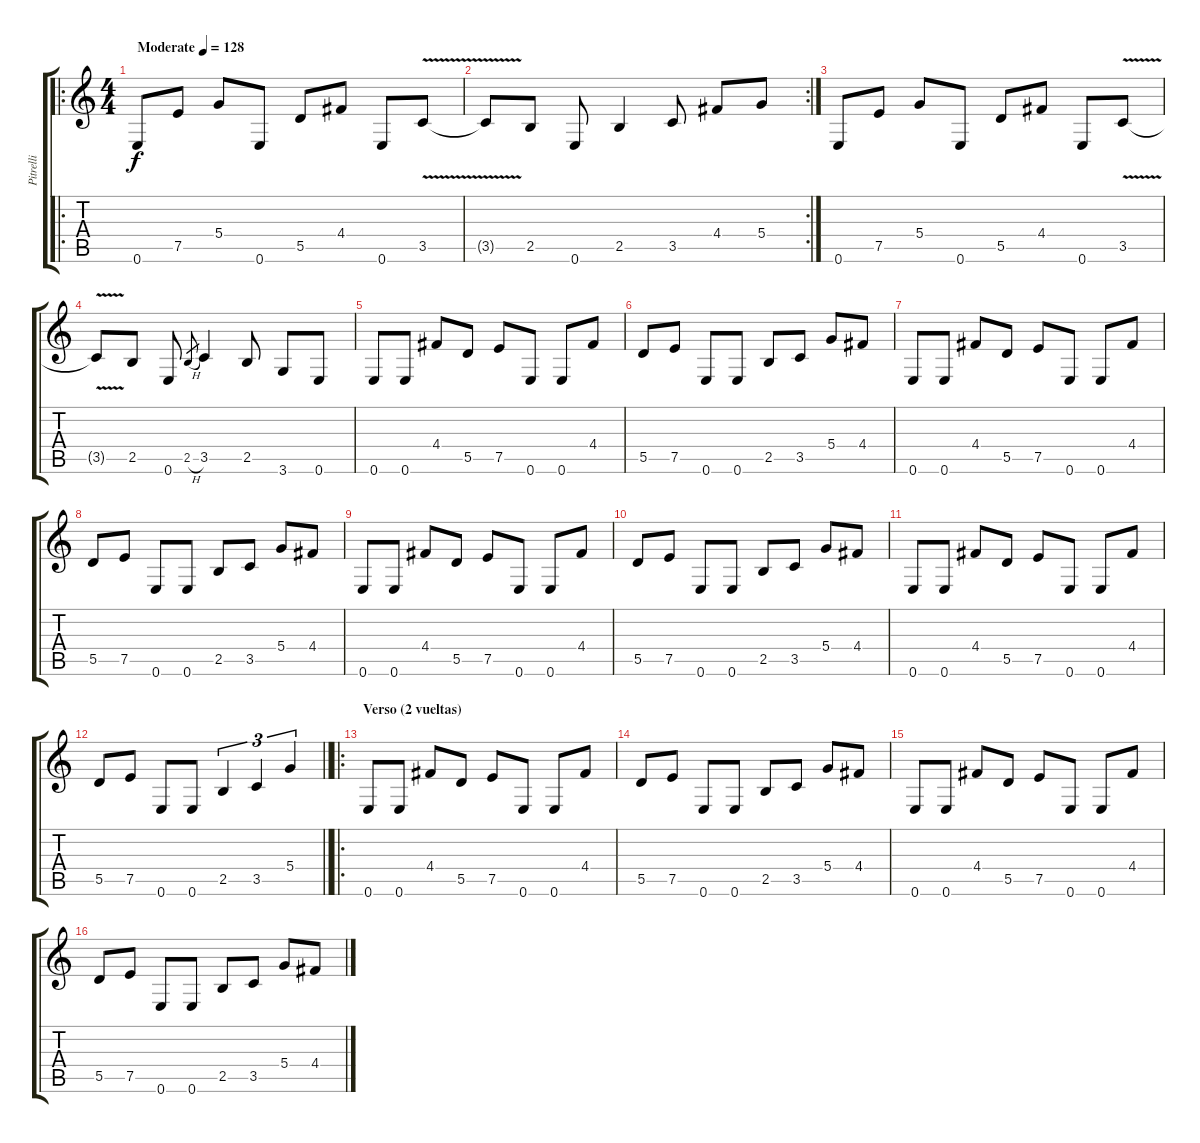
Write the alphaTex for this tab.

\track ("Pitrelli" "Pitrelli") {instrument distortionguitar}
\staff {score tabs}
\tuning (E4 B3 G3 D3 A2 E2) {hide}
\ro
\ts (4 4)
\tempo (128 "Moderate")
\clef g2
\ks c
0.6.8{dy f instrument distortionguitar} 7.5.8 5.4.8 0.6.8 5.5.8 4.4.8 0.6.8 3.5{v}.8 |
\rc 2
3.5{t}.8 2.5.8 0.6.8 2.5.4 3.5.8 4.4.8 5.4.8 |
0.6.8 7.5.8 5.4.8 0.6.8 5.5.8 4.4.8 0.6.8 3.5{v}.8 |
3.5{t}.8 2.5.8 0.6.8 2.5{h}.8{gr} 3.5.4 2.5.8 3.6.8 0.6.8 |
0.6.8 0.6.8 4.4.8 5.5.8 7.5.8 0.6.8 0.6.8 4.4.8 |
5.5.8 7.5.8 0.6.8 0.6.8 2.5.8 3.5.8 5.4.8 4.4.8 |
0.6.8 0.6.8 4.4.8 5.5.8 7.5.8 0.6.8 0.6.8 4.4.8 |
5.5.8 7.5.8 0.6.8 0.6.8 2.5.8 3.5.8 5.4.8 4.4.8 |
0.6.8 0.6.8 4.4.8 5.5.8 7.5.8 0.6.8 0.6.8 4.4.8 |
5.5.8 7.5.8 0.6.8 0.6.8 2.5.8 3.5.8 5.4.8 4.4.8 |
0.6.8 0.6.8 4.4.8 5.5.8 7.5.8 0.6.8 0.6.8 4.4.8 |
\barLineRight lightlight
5.5.8 7.5.8 0.6.8 0.6.8 2.5.4{tu (3 2)} 3.5.4{tu (3 2)} 5.4.4{tu (3 2)} |
\ro
\section ("" "Verso (2 vueltas)")
0.6.8 0.6.8 4.4.8 5.5.8 7.5.8 0.6.8 0.6.8 4.4.8 |
5.5.8 7.5.8 0.6.8 0.6.8 2.5.8 3.5.8 5.4.8 4.4.8 |
0.6.8 0.6.8 4.4.8 5.5.8 7.5.8 0.6.8 0.6.8 4.4.8 |
5.5.8 7.5.8 0.6.8 0.6.8 2.5.8 3.5.8 5.4.8 4.4.8
